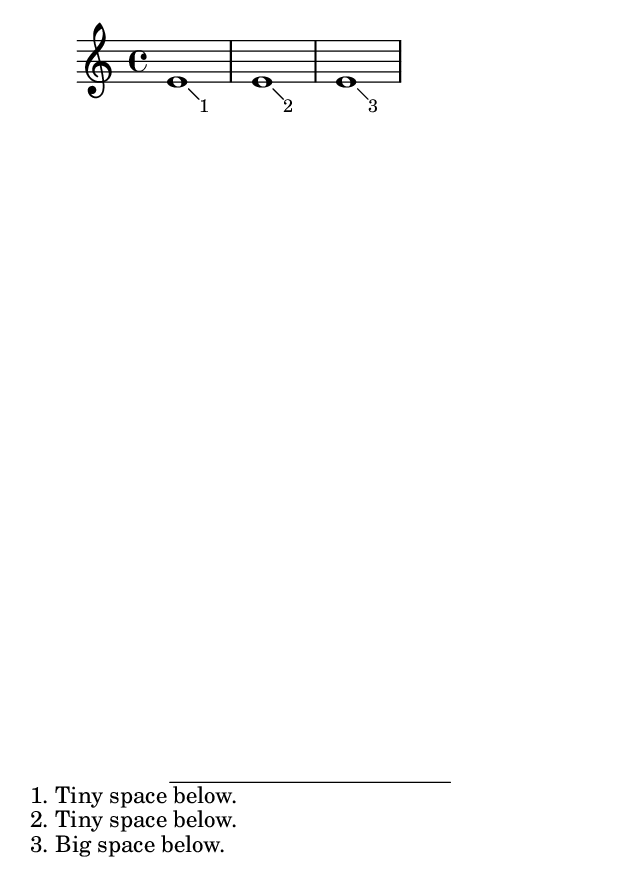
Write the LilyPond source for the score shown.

%% Generated by lilypond-book
%% Options: [exampleindent=10.16\mm,indent=0\mm,line-width=160\mm,paper-height=845.047\pt,paper-width=597.508\pt,papersize='(cons (* 597.508 pt) (* 845.047 pt))]
\include "lilypond-book-preamble.ly"


% ****************************************************************
% Start cut-&-pastable-section
% ****************************************************************

#(ly:set-option 'eps-box-padding 3.000000)



\paper {
  #(set-paper-size '(cons (* 597.508 pt) (* 845.047 pt)))
  indent = 0\mm
  line-width = 160\mm
  % offset the left padding, also add 1mm as lilypond creates cropped
  % images with a little space on the right
  line-width = #(- line-width (* mm  3.000000) (* mm 1))
}

\layout {
  
}




% ****************************************************************
% ly snippet:
% ****************************************************************
\sourcefilename "/lilypond-2.25.15/input/regression/footnote-footer-padding.ly"
\sourcefileline 0
\version "2.16.0"
\header {
  texidoc = "The padding between a footnote and the footer can be tweaked."
}

% TODO: then why isn't it tweaked?

#(set-default-paper-size "a6")

\book {

  \relative c' {
    \footnote
                  \markup { \tiny 1 }
                  #'(1 . -1)
                  \markup { 1. Tiny space below. }
    e1

    \footnote
                  \markup { \tiny 2 }
                  #'(1 . -1)
                  \markup { 2. Tiny space below. }
    e1

    \footnote
                  \markup { \tiny 3 }
                  #'(1 . -1)
                  \markup { 3. Big space below. }
    e1
}}



% ****************************************************************
% end ly snippet
% ****************************************************************
